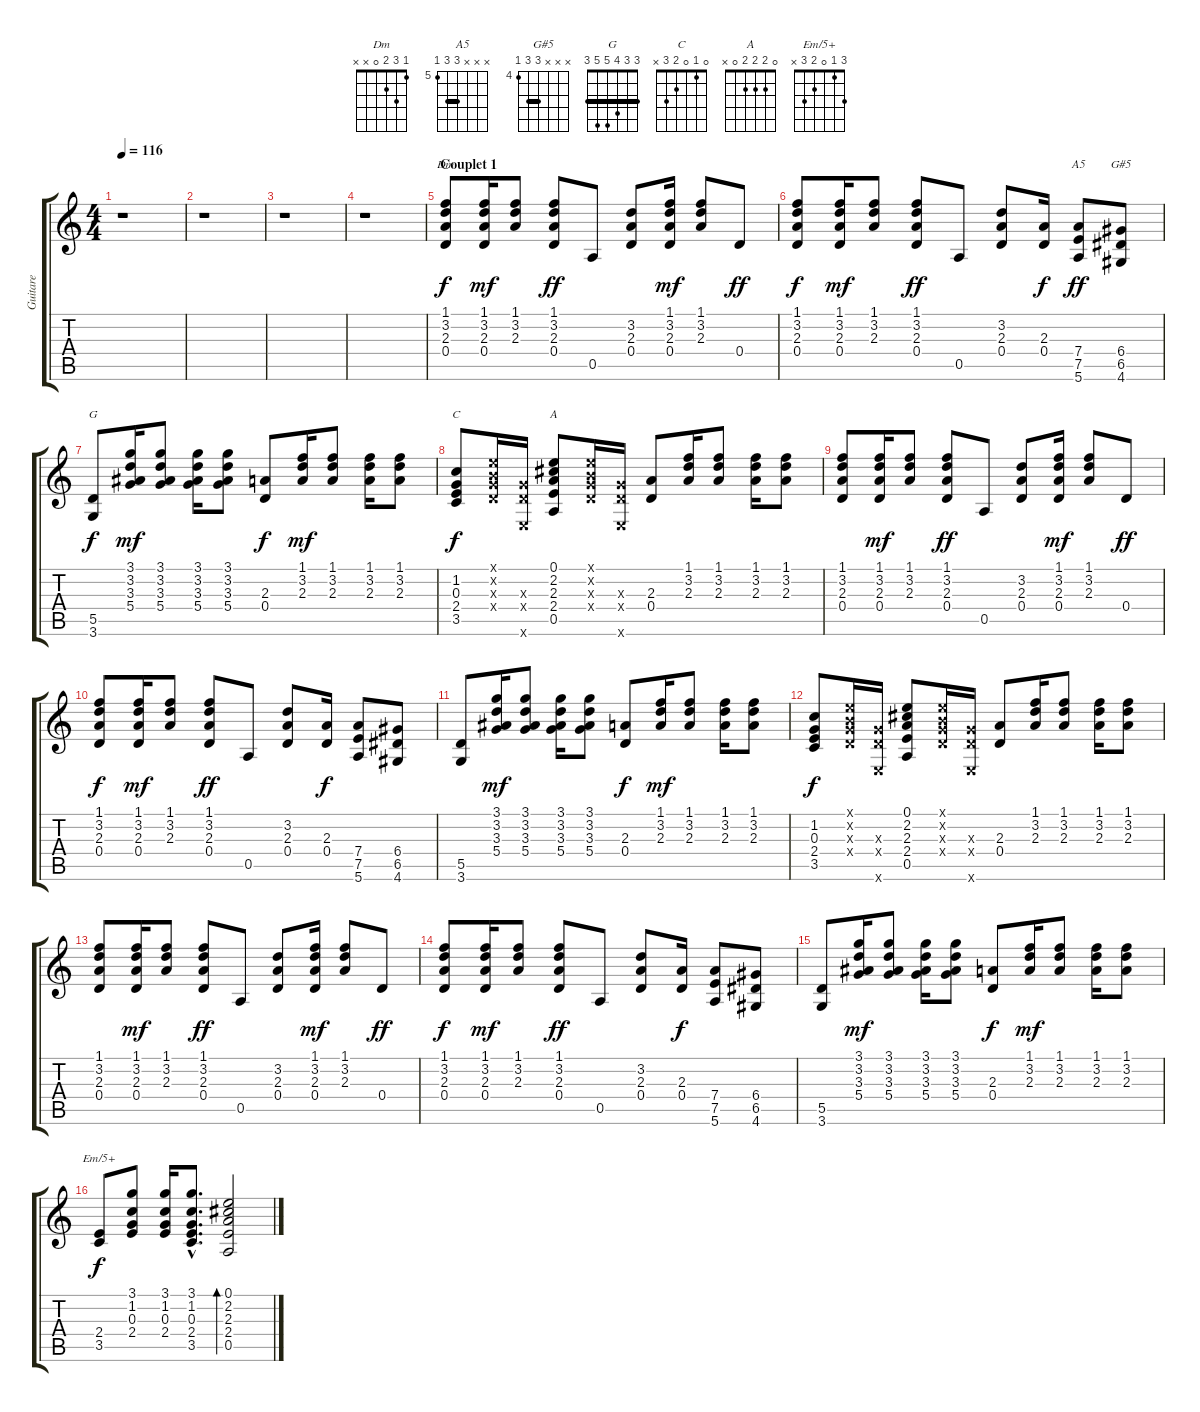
\track ("Guitare " "Guitare ") {instrument acousticguitarsteel}
\staff {score tabs}
\tuning (E4 B3 G3 D3 A2 E2) {hide}
\chord ("Dm" 1 3 2 0 x x)
\chord ("A5" x x x 7 7 5) {firstfret 5 barre 7}
\chord ("G#5" x x x 6 6 4) {firstfret 4 barre 6}
\chord ("G" 3 3 4 5 5 3) {barre 3}
\chord ("C" 0 1 0 2 3 x)
\chord ("A" 0 2 2 2 0 x)
\chord ("Em/5+" 3 1 0 2 3 x)
\ts (4 4)
\tempo 116
\clef g2
\ks c
r.1{dy f instrument acousticguitarsteel} |
r.1 |
r.1 |
r.1 |
\section ("" "Couplet 1")
(1.1 3.2 2.3 0.4).8{ch "Dm"} (1.1 3.2 2.3 0.4).16{dy mf} (1.1 3.2 2.3).8 (1.1 3.2 2.3 0.4).8{dy ff} 0.5.8 (3.2 2.3 0.4).8 (1.1 3.2 2.3 0.4).16{dy mf} (1.1 3.2 2.3).8 0.4.8{dy ff} |
(1.1 3.2 2.3 0.4).8{dy f} (1.1 3.2 2.3 0.4).16{dy mf} (1.1 3.2 2.3).8 (1.1 3.2 2.3 0.4).8{dy ff} 0.5.8 (3.2 2.3 0.4).8 (2.3 0.4).16{dy f} (7.4 7.5 5.6).8{ch "A5" dy ff} (6.4 6.5 4.6).8{ch "G#5"} |
(5.5 3.6).8{ch "G" dy f} (3.1 3.2 3.3 5.4).16{dy mf} (3.1 3.2 3.3 5.4).8 (3.1 3.2 3.3 5.4).16 (3.1 3.2 3.3 5.4).8 (2.3 0.4).8{dy f} (1.1 3.2 2.3).16{dy mf} (1.1 3.2 2.3).8 (1.1 3.2 2.3).16 (1.1 3.2 2.3).8 |
(1.2 0.3 2.4 3.5).8{ch "C" dy f} (0.1{x} 0.2{x} 0.3{x} 0.4{x}).16 (0.3{x} 0.4{x} 0.6{x}).16 (0.1 2.2 2.3 2.4 0.5).8{ch "A"} (0.1{x} 0.2{x} 0.3{x} 0.4{x}).16 (0.3{x} 0.4{x} 0.6{x}).16 (2.3 0.4).8 (1.1 3.2 2.3).16 (1.1 3.2 2.3).8 (1.1 3.2 2.3).16 (1.1 3.2 2.3).8 |
(1.1 3.2 2.3 0.4).8 (1.1 3.2 2.3 0.4).16{dy mf} (1.1 3.2 2.3).8 (1.1 3.2 2.3 0.4).8{dy ff} 0.5.8 (3.2 2.3 0.4).8 (1.1 3.2 2.3 0.4).16{dy mf} (1.1 3.2 2.3).8 0.4.8{dy ff} |
(1.1 3.2 2.3 0.4).8{dy f} (1.1 3.2 2.3 0.4).16{dy mf} (1.1 3.2 2.3).8 (1.1 3.2 2.3 0.4).8{dy ff} 0.5.8 (3.2 2.3 0.4).8 (2.3 0.4).16{dy f} (7.4 7.5 5.6).8 (6.4 6.5 4.6).8 |
(5.5 3.6).8 (3.1 3.2 3.3 5.4).16{dy mf} (3.1 3.2 3.3 5.4).8 (3.1 3.2 3.3 5.4).16 (3.1 3.2 3.3 5.4).8 (2.3 0.4).8{dy f} (1.1 3.2 2.3).16{dy mf} (1.1 3.2 2.3).8 (1.1 3.2 2.3).16 (1.1 3.2 2.3).8 |
(1.2 0.3 2.4 3.5).8{dy f} (0.1{x} 0.2{x} 0.3{x} 0.4{x}).16 (0.3{x} 0.4{x} 0.6{x}).16 (0.1 2.2 2.3 2.4 0.5).8 (0.1{x} 0.2{x} 0.3{x} 0.4{x}).16 (0.3{x} 0.4{x} 0.6{x}).16 (2.3 0.4).8 (1.1 3.2 2.3).16 (1.1 3.2 2.3).8 (1.1 3.2 2.3).16 (1.1 3.2 2.3).8 |
(1.1 3.2 2.3 0.4).8 (1.1 3.2 2.3 0.4).16{dy mf} (1.1 3.2 2.3).8 (1.1 3.2 2.3 0.4).8{dy ff} 0.5.8 (3.2 2.3 0.4).8 (1.1 3.2 2.3 0.4).16{dy mf} (1.1 3.2 2.3).8 0.4.8{dy ff} |
(1.1 3.2 2.3 0.4).8{dy f} (1.1 3.2 2.3 0.4).16{dy mf} (1.1 3.2 2.3).8 (1.1 3.2 2.3 0.4).8{dy ff} 0.5.8 (3.2 2.3 0.4).8 (2.3 0.4).16{dy f} (7.4 7.5 5.6).8 (6.4 6.5 4.6).8 |
(5.5 3.6).8 (3.1 3.2 3.3 5.4).16{dy mf} (3.1 3.2 3.3 5.4).8 (3.1 3.2 3.3 5.4).16 (3.1 3.2 3.3 5.4).8 (2.3 0.4).8{dy f} (1.1 3.2 2.3).16{dy mf} (1.1 3.2 2.3).8 (1.1 3.2 2.3).16 (1.1 3.2 2.3).8 |
(2.4 3.5).8{ch "Em/5+" dy f} (3.1 1.2 0.3 2.4).8 (3.1 1.2 0.3 2.4).16 (3.1{hac} 1.2{hac} 0.3{hac} 2.4{hac} 3.5{hac}).8{d} (0.1 2.2 2.3 2.4 0.5).2{bd 240}
